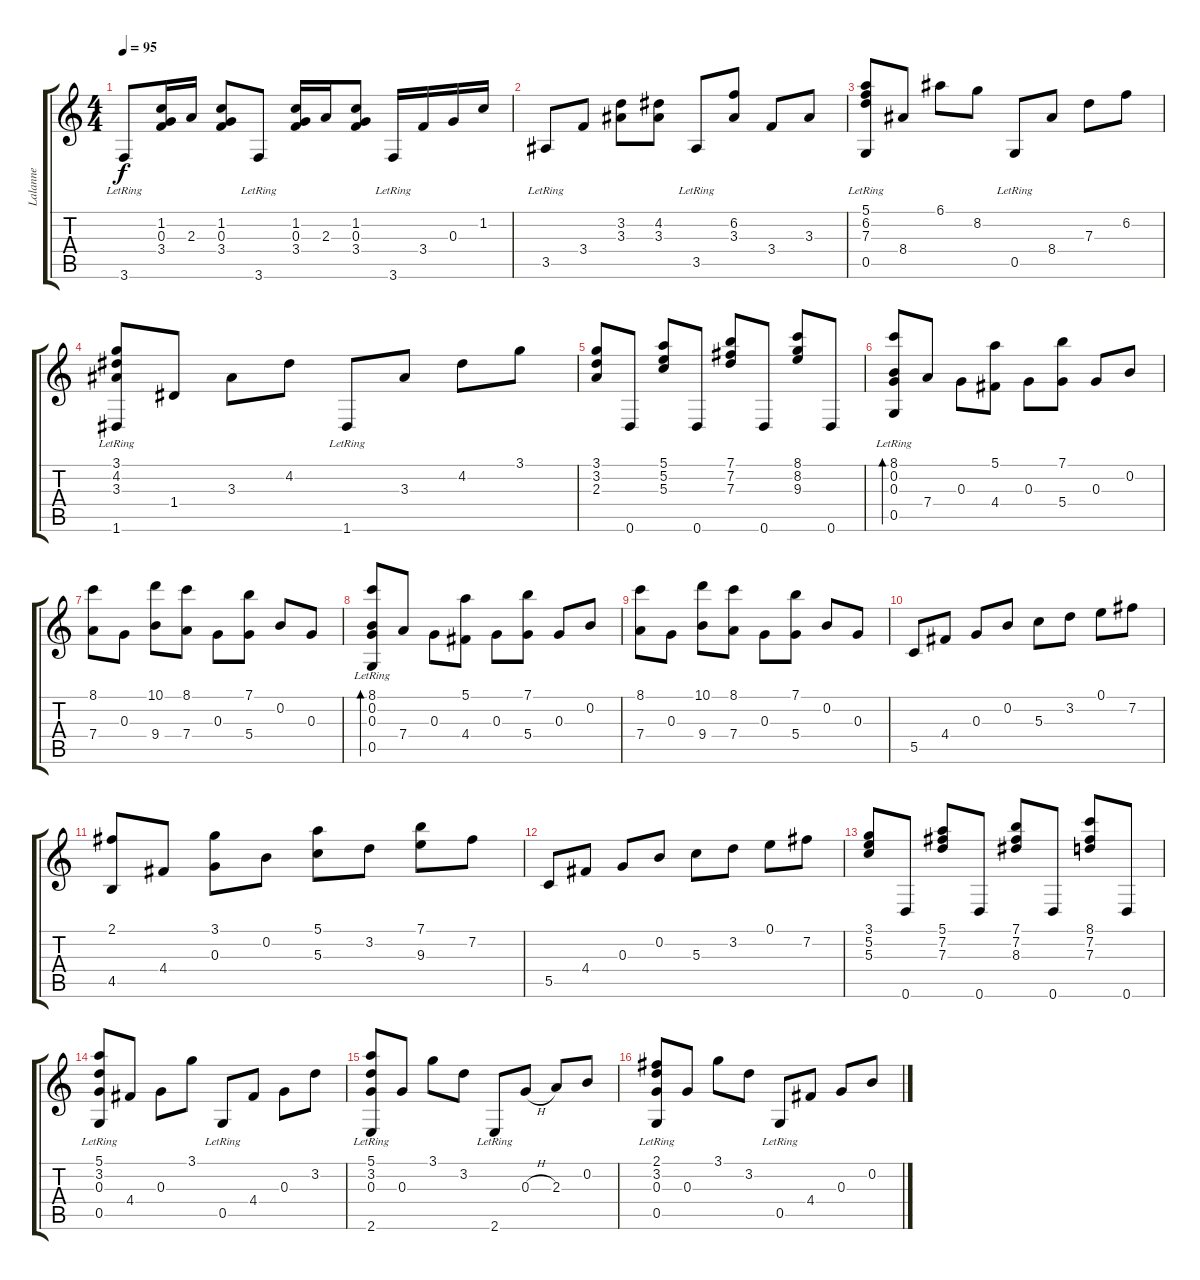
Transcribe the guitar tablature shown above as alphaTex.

\track ("Lalanne" "Lalanne") {instrument acousticguitarnylon}
\staff {score tabs}
\tuning (E4 B3 G3 D3 G2 D2) {hide}
\ts (4 4)
\tempo 95
\clef g2
\ks c
3.6{lr}.8{dy f} (1.2 0.3 3.4).16 2.3.16 (1.2 0.3 3.4).8 3.6{lr}.8 (1.2 0.3 3.4).16 2.3.16 (1.2 0.3 3.4).8 3.6{lr}.16 3.4.16 0.3.16 1.2.16 |
3.5{lr}.8 3.4.8 (3.2 3.3).8 (4.2 3.3).8 3.5{lr}.8 (6.2 3.3).8 3.4.8 3.3.8 |
(5.1 6.2 7.3 0.5{lr}).8 8.4.8 6.1.8 8.2.8 0.5{lr}.8 8.4.8 7.3.8 6.2.8 |
(3.1 4.2 3.3 1.6{lr}).8 1.4.8 3.3.8 4.2.8 1.6{lr}.8 3.3.8 4.2.8 3.1.8 |
(3.1 3.2 2.3).8 0.6.8 (5.1 5.2 5.3).8 0.6.8 (7.1 7.2 7.3).8 0.6.8 (8.1 8.2 9.3).8 0.6.8 |
(8.1 0.2 0.3 0.5{lr}).8{bd 240} 7.4.8 0.3.8 (5.1 4.4).8 0.3.8 (7.1 5.4).8 0.3.8 0.2.8 |
(8.1 7.4).8 0.3.8 (10.1 9.4).8 (8.1 7.4).8 0.3.8 (7.1 5.4).8 0.2.8 0.3.8 |
(8.1 0.2 0.3 0.5{lr}).8{bd 240} 7.4.8 0.3.8 (5.1 4.4).8 0.3.8 (7.1 5.4).8 0.3.8 0.2.8 |
(8.1 7.4).8 0.3.8 (10.1 9.4).8 (8.1 7.4).8 0.3.8 (7.1 5.4).8 0.2.8 0.3.8 |
5.5.8 4.4.8 0.3.8 0.2.8 5.3.8 3.2.8 0.1.8 7.2.8 |
(2.1 4.5).8 4.4.8 (3.1 0.3).8 0.2.8 (5.1 5.3).8 3.2.8 (7.1 9.3).8 7.2.8 |
5.5.8 4.4.8 0.3.8 0.2.8 5.3.8 3.2.8 0.1.8 7.2.8 |
(3.1 5.2 5.3).8 0.6.8 (5.1 7.2 7.3).8 0.6.8 (7.1 7.2 8.3).8 0.6.8 (8.1 7.2 7.3).8 0.6.8 |
(5.1 3.2 0.3 0.5{lr}).8 4.4.8 0.3.8 3.1.8 0.5{lr}.8 4.4.8 0.3.8 3.2.8 |
(5.1 3.2 0.3 2.6{lr}).8 0.3.8 3.1.8 3.2.8 2.6{lr}.8 0.3{h}.8 2.3.8 0.2.8 |
(2.1 3.2 0.3 0.5{lr}).8 0.3.8 3.1.8 3.2.8 0.5{lr}.8 4.4.8 0.3.8 0.2.8
